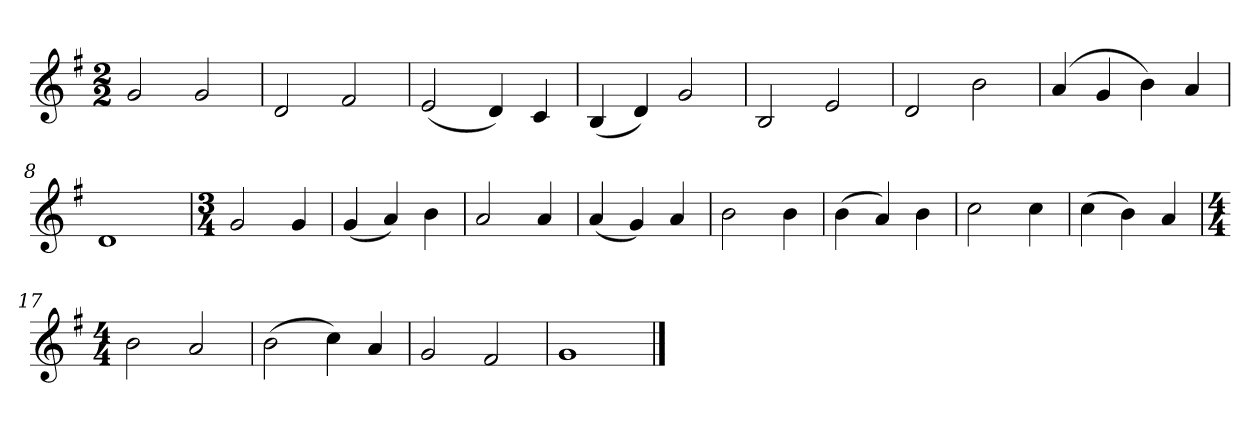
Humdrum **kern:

**kern
*part1
*staff1
*k[f#]
*M2/2
*MM120
=1
2g
2g
=2
2d
2f#
=3
(2e
4d)
4c
=4
(4B
4d)
2g
=5
2B
2e
=6
2d
2b
=7
(4a
4g
4b)
4a
=8
1d
=9
*M3/4
2g
4g
=10
(4g
4a)
4b
=11
2a
4a
=12
(4a
4g)
4a
=13
2b
4b
=14
(4b
4a)
4b
=15
2cc
4cc
=16
(4cc
4b)
4a
=17
*M4/4
2b
2a
=18
(2b
4cc)
4a
=19
2g
2f#
=20
1g
==
*-
